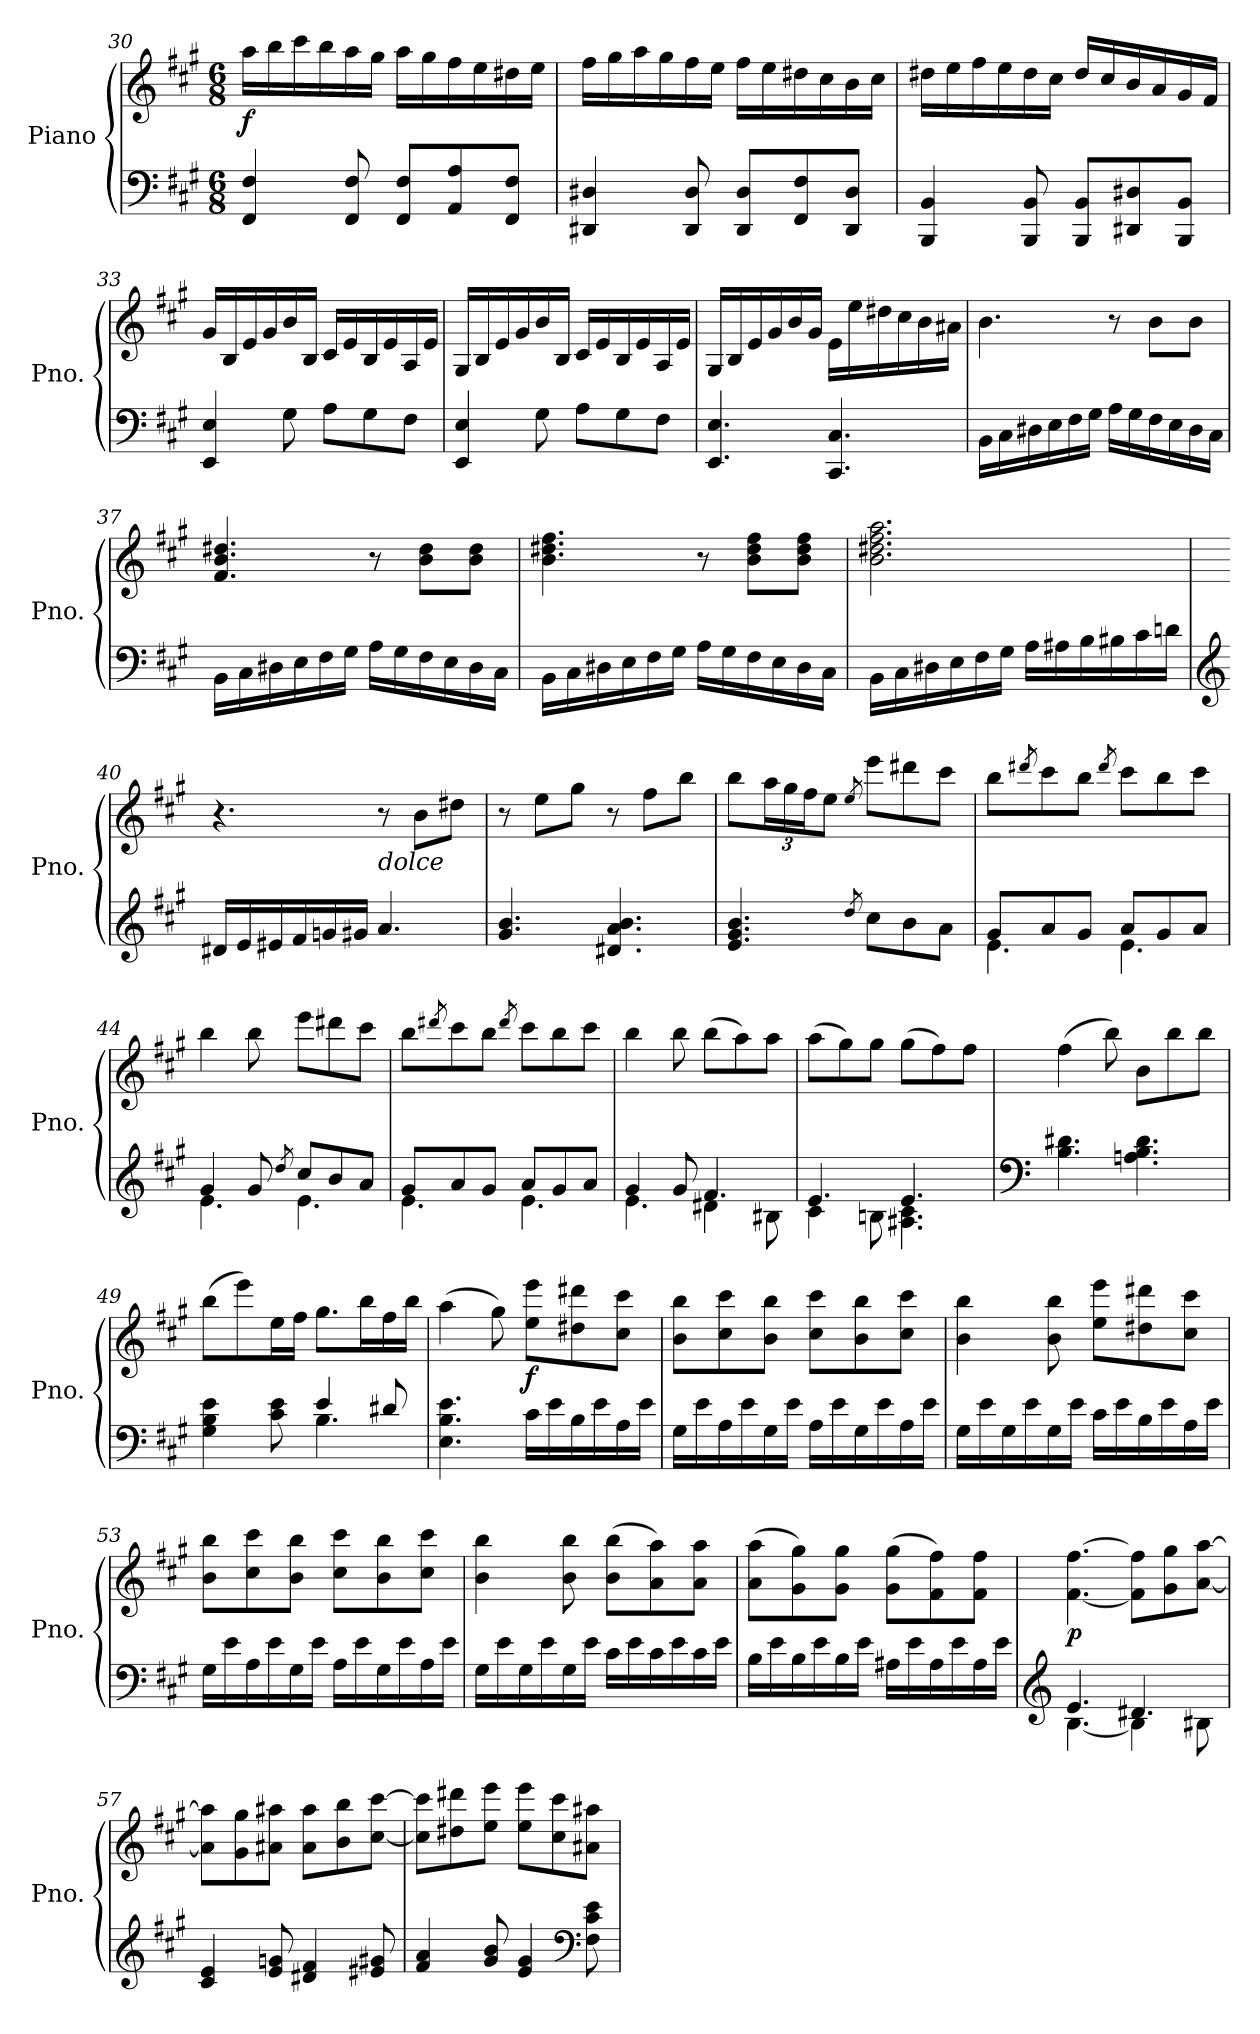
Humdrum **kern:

**kern	**kern	**dynam
*part1	*part1	*part1
*staff2	*staff1	*staff1/2
*I"Piano	*	*
*I'Pno.	*	*
*clefF4	*clefG2	*
*k[f#c#g#]	*k[f#c#g#]	*
*A:	*A:	*
*M6/8	*M6/8	*
=30	=30	=30
!	!	!LO:DY:b
4FF#/ 4F#/	16aa\LL	f
.	16bb\	.
.	16ccc#\	.
.	16bb\	.
8FF#/ 8F#/	16aa\	.
.	16gg#\JJ	.
8FF#/ 8F#/L	16aa\LL	.
.	16gg#\	.
8AA/ 8A/	16ff#\	.
.	16ee\	.
8FF#/ 8F#/J	16dd#X\	.
.	16ee\JJ	.
!!LO:LB:g=z
=31	=31	=31
4DD#X/ 4D#X/	16ff#\LL	.
.	16gg#\	.
.	16aa\	.
.	16gg#\	.
8DD#/ 8D#/	16ff#\	.
.	16ee\JJ	.
8DD#/ 8D#/L	16ff#\LL	.
.	16ee\	.
8FF#/ 8F#/	16dd#X\	.
.	16cc#\	.
8DD#/ 8D#/J	16b\	.
.	16cc#\JJ	.
=32	=32	=32
4BBB/ 4BB/	16dd#X\LL	.
.	16ee\	.
.	16ff#\	.
.	16ee\	.
8BBB/ 8BB/	16dd#\	.
.	16cc#\JJ	.
8BBB/ 8BB/L	16dd#/LL	.
.	16cc#/	.
8DD#X/ 8D#X/	16b/	.
.	16a/	.
8BBB/ 8BB/J	16g#/	.
.	16f#/JJ	.
=33	=33	=33
4EE/ 4E/	16g#/LL	.
.	16B/	.
.	16e/	.
.	16g#/	.
8G#\	16b/	.
.	16B/JJ	.
8A\L	16c#/LL	.
.	16e/	.
8G#\	16B/	.
.	16e/	.
8F#\J	16A/	.
.	16e/JJ	.
!!LO:LB:g=z
=34	=34	=34
4EE/ 4E/	16G#/LL	.
.	16B/	.
.	16e/	.
.	16g#/	.
8G#\	16b/	.
.	16B/JJ	.
8A\L	16c#/LL	.
.	16e/	.
8G#\	16B/	.
.	16e/	.
8F#\J	16A/	.
.	16e/JJ	.
!!LO:PB:g=z
=35	=35	=35
4.EE/ 4.E/	16G#/LL	.
.	16B/	.
.	16e/	.
.	16g#/	.
.	16b/	.
.	16g#/JJ	.
4.CC#/ 4.C#/	16e\LL	.
.	16ee\	.
.	16dd#X\	.
.	16cc#\	.
.	16b\	.
.	16a#X\JJ	.
=36	=36	=36
16BB\LL	4.b\	.
16C#\	.	.
16D#X\	.	.
16E\	.	.
16F#\	.	.
16G#\JJ	.	.
16A\LL	8r	.
16G#\	.	.
16F#\	8b\L	.
16E\	.	.
16D#\	8b\J	.
16C#\JJ	.	.
=37	=37	=37
16BB\LL	4.f#/ 4.b/ 4.dd#X/	.
16C#\	.	.
16D#X\	.	.
16E\	.	.
16F#\	.	.
16G#\JJ	.	.
16A\LL	8r	.
16G#\	.	.
16F#\	8b\ 8dd#\L	.
16E\	.	.
16D#\	8b\ 8dd#\J	.
16C#\JJ	.	.
!!LO:LB:g=z
=38	=38	=38
16BB\LL	4.b\ 4.dd#X\ 4.ff#\	.
16C#\	.	.
16D#X\	.	.
16E\	.	.
16F#\	.	.
16G#\JJ	.	.
16A\LL	8r	.
16G#\	.	.
16F#\	8b\ 8dd#\ 8ff#\L	.
16E\	.	.
16D#\	8b\ 8dd#\ 8ff#\J	.
16C#\JJ	.	.
!!LO:LB:g=z
=39	=39	=39
16BB\LL	2.b\ 2.dd#X\ 2.ff#\ 2.aa\	.
16C#\	.	.
16D#X\	.	.
16E\	.	.
16F#\	.	.
16G#\JJ	.	.
16A\LL	.	.
16A#X\	.	.
16B\	.	.
16B#X\	.	.
16c#\	.	.
16dn\JJ	.	.
=40	=40	=40
*clefG2	*	*
16d#X/LL	4.r	.
16e/	.	.
16e#X/	.	.
16f#/	.	.
16gn/	.	.
16g#X/JJ	.	.
!	!LO:TX:b:i:t=dolce	!
4.a/	8r	.
.	8b\L	.
.	8dd#X\J	.
=41	=41	=41
4.g#/ 4.b/	8r	.
.	8ee\L	.
.	8gg#\J	.
4.d#X/ 4.a/ 4.b/	8r	.
.	8ff#\L	.
.	8bb\J	.
!!LO:LB:g=z
=42	=42	=42
4.e/ 4.g#/ 4.b/	8bb\L	.
*	*Xbrackettup	*
.	24aa\L	.
.	24gg#\	.
.	24ff#\J	.
.	8ee\J	.
8qdd/	8qee/	.
8cc#\L	8eee\L	.
8b\	8ddd#X\	.
8a\J	8ccc#\J	.
!!LO:LB:g=z
=43	=43	=43
*^	*	*
8g#/L	4.e\	8bb\L	.
.	.	8qddd#X/	.
8a/	.	8ccc#\	.
8g#/J	.	8bb\J	.
.	.	8qddd#/	.
8a/L	4.e\	8ccc#\L	.
8g#/	.	8bb\	.
8a/J	.	8ccc#\J	.
=44	=44	=44	=44
4g#/	4.e\	4bb\	.
8g#/	.	8bb\	.
8qdd/	.	.	.
8cc#/L	4.e\	8eee\L	.
8b/	.	8ddd#X\	.
8a/J	.	8ccc#\J	.
=45	=45	=45	=45
8g#/L	4.e\	8bb\L	.
.	.	8qddd#X/	.
8a/	.	8ccc#\	.
8g#/J	.	8bb\J	.
.	.	8qddd#/	.
8a/L	4.e\	8ccc#\L	.
8g#/	.	8bb\	.
8a/J	.	8ccc#\J	.
=46	=46	=46	=46
4g#/	4.e\	4bb\	.
8g#/	.	8bb\	.
4.f#/	4d#X\	(8bb\L	.
.	.	8aa\)	.
.	8B#X\	8aa\J	.
!!LO:LB:g=z
=47	=47	=47	=47
4.e/	4c#\	(8aa\L	.
.	.	8gg#\)	.
.	8Bn\	8gg#\J	.
4.e/	4.A#X\ 4.c#\	(8gg#\L	.
.	.	8ff#\)	.
.	.	8ff#\J	.
*v	*v	*	*
=48	=48	=48
*clefF4	*	*
4.B\ 4.d#X\	(4ff#\	.
.	8bb\)	.
4.An\ 4.B\ 4.d#\	8b\L	.
.	8bb\	.
.	8bb\J	.
!!LO:PB:g=z
=49	=49	=49
*^	*	*
4G#\ 4B\ 4e\	4.ryy	(8bb\L	.
.	.	8eee\)	.
8c#\ 8e\	.	16ee\L	.
.	.	16ff#\JJ	.
4e/	4.B\	8.gg#\L	.
.	.	16bb\L	.
8d#X/	.	16ff#\	.
.	.	16bb\JJ	.
*v	*v	*	*
=50	=50	=50
4.E\ 4.B\ 4.e\	(4aa\	.
.	8gg#\)	.
!	!	!LO:DY:b
16c#\LL	8ee\ 8eee\L	f
16e\	.	.
16B\	8dd#X\ 8ddd#X\	.
16e\	.	.
16A\	8cc#\ 8ccc#\J	.
16e\JJ	.	.
=51	=51	=51
16G#\LL	8b\ 8bb\L	.
16e\	.	.
16A\	8cc#\ 8ccc#\	.
16e\	.	.
16G#\	8b\ 8bb\J	.
16e\JJ	.	.
16A\LL	8cc#\ 8ccc#\L	.
16e\	.	.
16G#\	8b\ 8bb\	.
16e\	.	.
16A\	8cc#\ 8ccc#\J	.
16e\JJ	.	.
=52	=52	=52
16G#\LL	4b\ 4bb\	.
16e\	.	.
16G#\	.	.
16e\	.	.
16G#\	8b\ 8bb\	.
16e\JJ	.	.
16c#\LL	8ee\ 8eee\L	.
16e\	.	.
16B\	8dd#X\ 8ddd#X\	.
16e\	.	.
16A\	8cc#\ 8ccc#\J	.
16e\JJ	.	.
!!LO:LB:g=z
=53	=53	=53
16G#\LL	8b\ 8bb\L	.
16e\	.	.
16A\	8cc#\ 8ccc#\	.
16e\	.	.
16G#\	8b\ 8bb\J	.
16e\JJ	.	.
16A\LL	8cc#\ 8ccc#\L	.
16e\	.	.
16G#\	8b\ 8bb\	.
16e\	.	.
16A\	8cc#\ 8ccc#\J	.
16e\JJ	.	.
=54	=54	=54
16G#\LL	4b\ 4bb\	.
16e\	.	.
16G#\	.	.
16e\	.	.
16G#\	8b\ 8bb\	.
16e\JJ	.	.
16c#\LL	(8b\ 8bb\L	.
16e\	.	.
16c#\	8a\ 8aa\)	.
16e\	.	.
16c#\	8a\ 8aa\J	.
16e\JJ	.	.
=55	=55	=55
16B\LL	(8a\ 8aa\L	.
16e\	.	.
16B\	8g#\ 8gg#\)	.
16e\	.	.
16B\	8g#\ 8gg#\J	.
16e\JJ	.	.
16A#X\LL	(8g#\ 8gg#\L	.
16e\	.	.
16A#\	8f#\ 8ff#\)	.
16e\	.	.
16A#\	8f#\ 8ff#\J	.
16e\JJ	.	.
=56	=56	=56
*clefG2	*	*
*^	*	*
!	!	!	!LO:DY:b
4.e/	[4.B\	[4.f#\ [4.ff#\	p
4.d#X/	4B\]	8f#\] 8ff#\]L	.
.	.	8g#\ 8gg#\	.
.	8B#X\	[8a\ [8aa\J	.
*v	*v	*	*
!!LO:LB:g=z
=57	=57	=57
4c#/ 4e/	8a\] 8aa\]L	.
.	8g#\ 8gg#\	.
8e/ 8gn/	8a#X\ 8aa#X\J	.
4d#X/ 4f#/	8a#\ 8aa#\L	.
.	8b\ 8bb\	.
8e#X/ 8g#X/	[8cc#\ [8ccc#\J	.
=58	=58	=58
4f#/ 4a/	8cc#\] 8ccc#\]L	.
.	8dd#X\ 8ddd#X\	.
8g#/ 8b/	8ee\ 8eee\J	.
4e/ 4g#/	8ee\ 8eee\L	.
.	8cc#\ 8ccc#\	.
*clefF4	*	*
8F#\ 8c#\ 8e\	8a#X\ 8aa#X\J	.
=	=	=
*-	*-	*-
